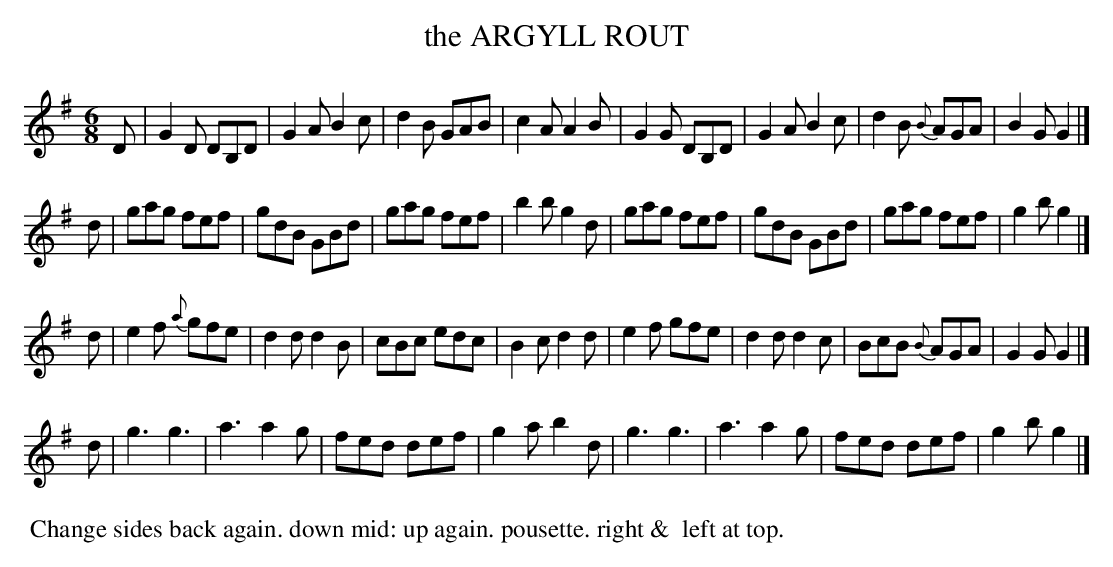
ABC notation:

X:1
T: the ARGYLL ROUT
M: 6/8
L: 1/8
K: G
D |\
G2D DB,D | G2A B2c | d2B GAB | c2A A2B |\
G2G DB,D | G2A B2c | d2B {B}AGA | B2G G2  |]
d |\
gag fef | gdB GBd | gag fef | b2b g2d |\
gag fef | gdB GBd | gag fef | g2b g2 |]
d |\
e2f {a}gfe | d2d d2B | cBc edc | B2c d2d |\
e2f gfe | d2d d2c | BcB {B}AGA | G2G G2 |]
d |\
g3 g3 | a3 a2g | fed def | g2a b2d |\
g3 g3 | a3 a2g | fed def | g2b g2 |]
